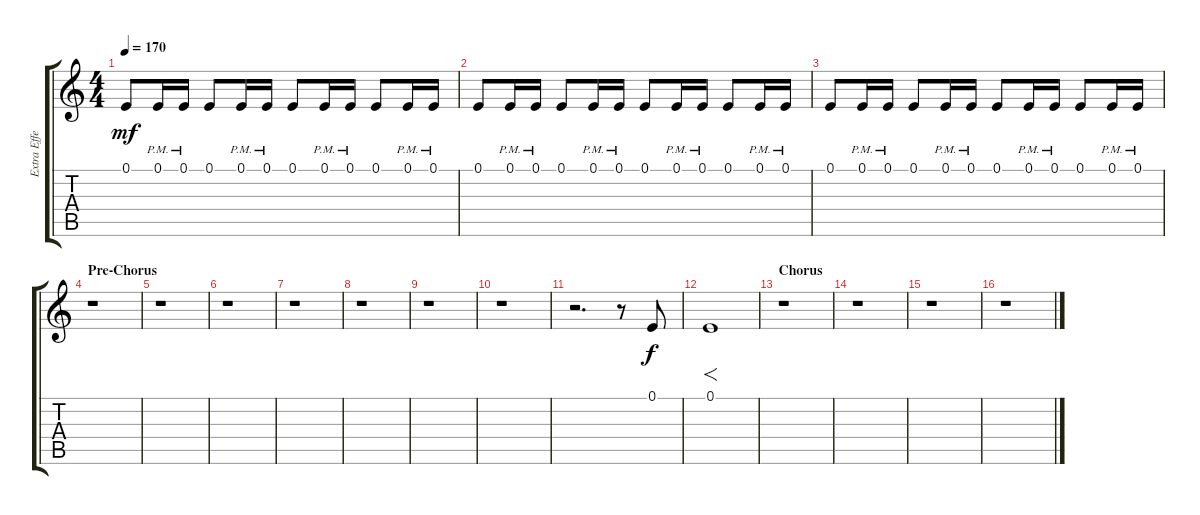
\track ("Extra Effects" "Extra Effe") {instrument reversecymbal}
\staff {score tabs}
\tuning (E4 B3 G3 D3 A2 E2) {hide}
\ts (4 4)
\tempo 170
\clef g2
\ks c
0.1.8{dy mf} 0.1{pm}.16 0.1{pm}.16 0.1.8 0.1{pm}.16 0.1{pm}.16 0.1.8 0.1{pm}.16 0.1{pm}.16 0.1.8 0.1{pm}.16 0.1{pm}.16 |
0.1.8 0.1{pm}.16 0.1{pm}.16 0.1.8 0.1{pm}.16 0.1{pm}.16 0.1.8 0.1{pm}.16 0.1{pm}.16 0.1.8 0.1{pm}.16 0.1{pm}.16 |
0.1.8 0.1{pm}.16 0.1{pm}.16 0.1.8 0.1{pm}.16 0.1{pm}.16 0.1.8 0.1{pm}.16 0.1{pm}.16 0.1.8 0.1{pm}.16 0.1{pm}.16 |
\section ("" "Pre-Chorus")
r.1 |
r.1 |
r.1 |
r.1 |
r.1 |
r.1 |
r.1 |
r.2{d} r.8 0.1.8{dy f} |
0.1.1{f} |
\section ("" "Chorus")
r.1 |
r.1 |
r.1 |
r.1
